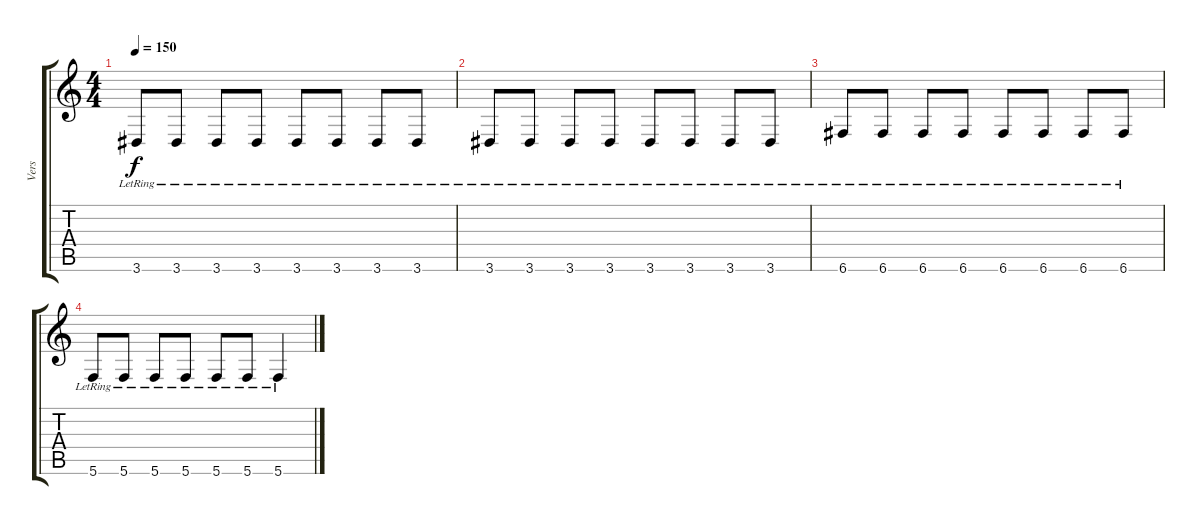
\track ("Vers" "Vers") {instrument electricguitarclean}
\staff {score tabs}
\tuning (D4 A3 F3 C3 G2 C2) {hide}
\ts (4 4)
\tempo 150
\clef g2
\ks c
3.6{lr}.8{dy f} 3.6{lr}.8 3.6{lr}.8 3.6{lr}.8 3.6{lr}.8 3.6{lr}.8 3.6{lr}.8 3.6{lr}.8 |
3.6{lr}.8 3.6{lr}.8 3.6{lr}.8 3.6{lr}.8 3.6{lr}.8 3.6{lr}.8 3.6{lr}.8 3.6{lr}.8 |
6.6{lr}.8 6.6{lr}.8 6.6{lr}.8 6.6{lr}.8 6.6{lr}.8 6.6{lr}.8 6.6{lr}.8 6.6{lr}.8 |
5.6{lr}.8 5.6{lr}.8 5.6{lr}.8 5.6{lr}.8 5.6{lr}.8 5.6{lr}.8 5.6{lr}.4
